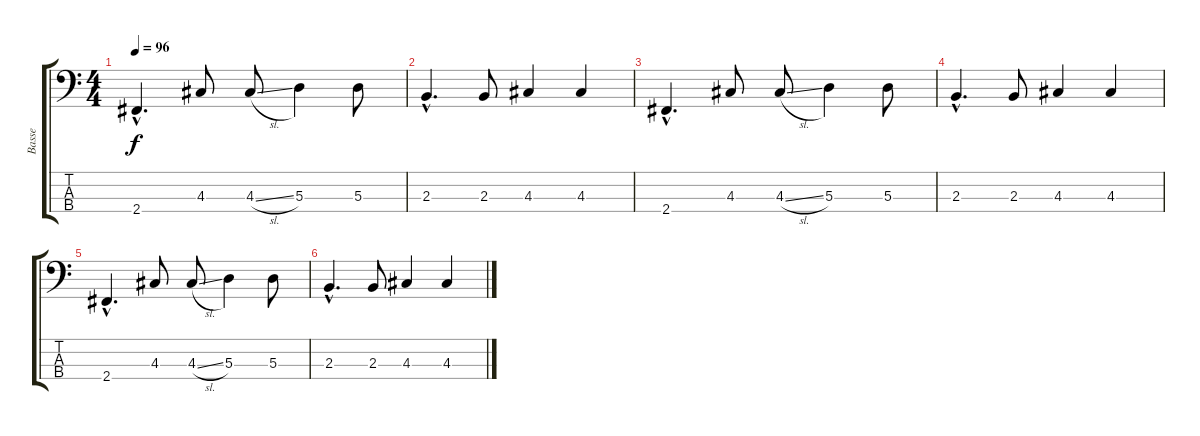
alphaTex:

\track ("Basse" "Basse") {instrument electricbasspick}
\staff {score tabs}
\tuning (G2 D2 A1 E1) {hide}
\ts (4 4)
\tempo 96
\clef f4
\ks c
2.4{hac}.4{d dy f volume 11} 4.3.8 4.3{sl}.8 5.3.4 5.3.8 |
2.3{hac}.4{d} 2.3.8 4.3.4 4.3.4 |
2.4{hac}.4{d} 4.3.8 4.3{sl}.8 5.3.4 5.3.8 |
2.3{hac}.4{d volume 7} 2.3.8 4.3.4 4.3.4 |
2.4{hac}.4{d} 4.3.8 4.3{sl}.8 5.3.4 5.3.8 |
2.3{hac}.4{d} 2.3.8 4.3.4 4.3.4
